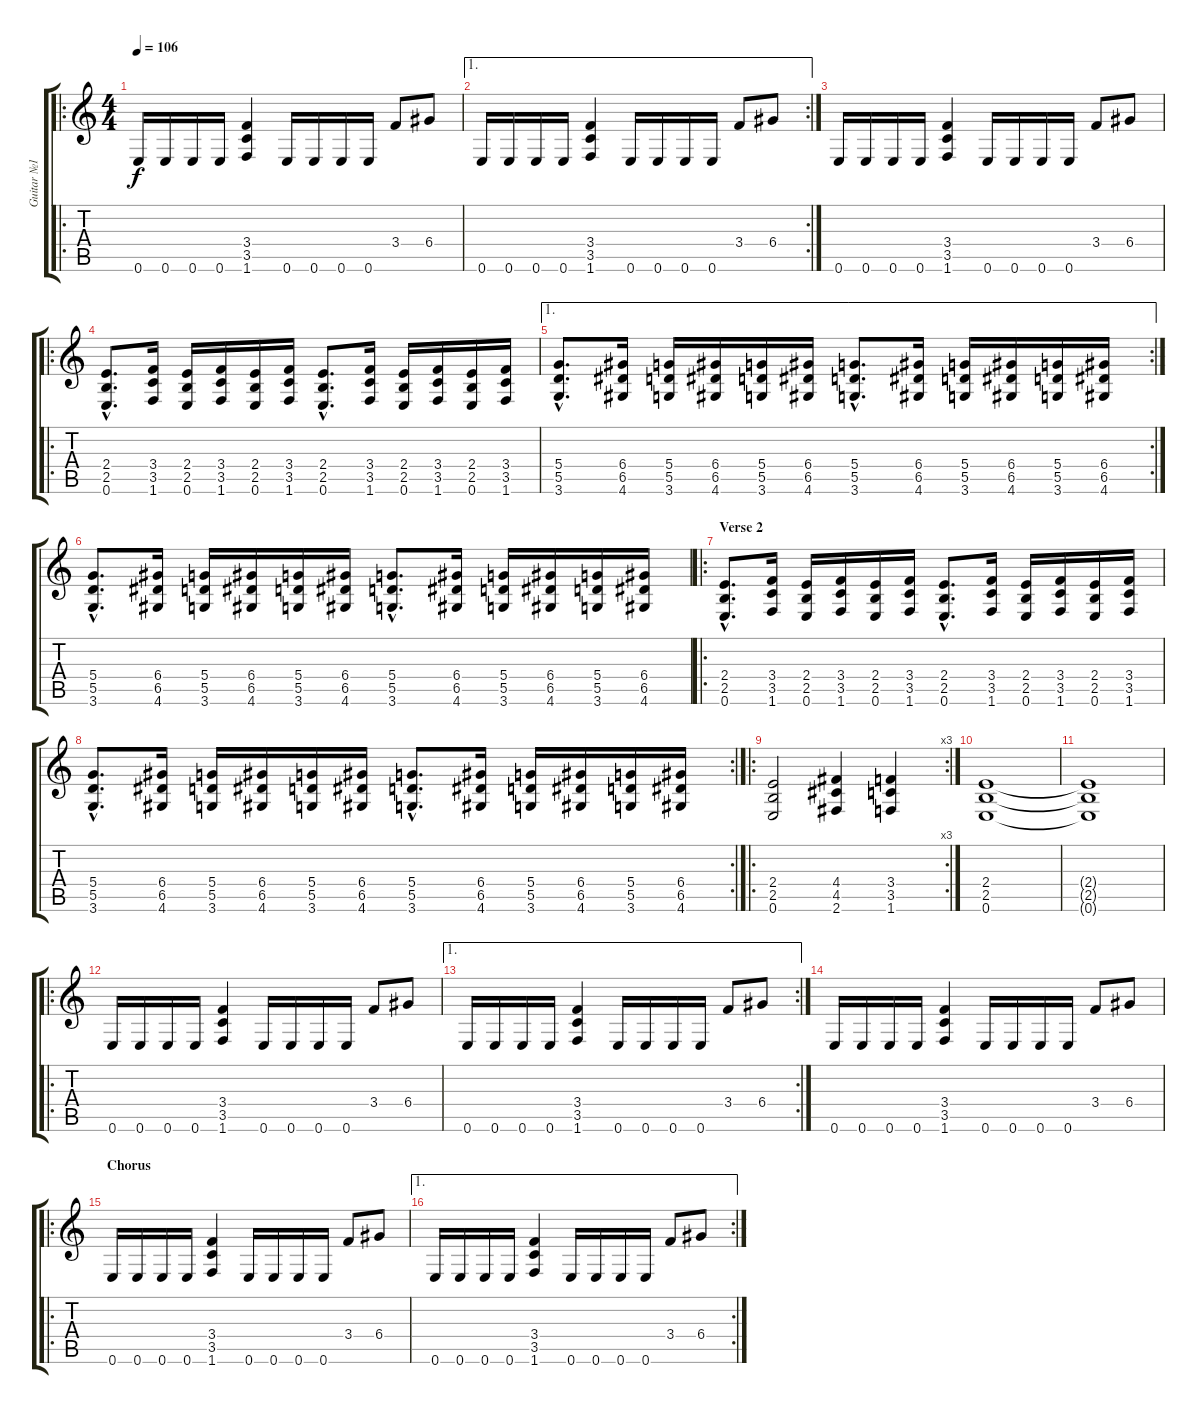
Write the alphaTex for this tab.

\track ("Guitar №1" "Guitar №1") {instrument distortionguitar}
\staff {score tabs}
\tuning (E4 B3 G3 D3 A2 E2) {hide}
\ro
\ts (4 4)
\tempo 106
\clef g2
\ks c
0.6.16{dy f} 0.6.16 0.6.16 0.6.16 (3.4 3.5 1.6).4 0.6.16 0.6.16 0.6.16 0.6.16 3.4.8 6.4.8 |
\ae 1
\rc 2
0.6.16 0.6.16 0.6.16 0.6.16 (3.4 3.5 1.6).4 0.6.16 0.6.16 0.6.16 0.6.16 3.4.8 6.4.8 |
0.6.16 0.6.16 0.6.16 0.6.16 (3.4 3.5 1.6).4 0.6.16 0.6.16 0.6.16 0.6.16 3.4.8 6.4.8 |
\ro
(2.4{hac} 2.5{hac} 0.6{hac}).8{d} (3.4 3.5 1.6).16 (2.4 2.5 0.6).16 (3.4 3.5 1.6).16 (2.4 2.5 0.6).16 (3.4 3.5 1.6).16 (2.4{hac} 2.5{hac} 0.6{hac}).8{d} (3.4 3.5 1.6).16 (2.4 2.5 0.6).16 (3.4 3.5 1.6).16 (2.4 2.5 0.6).16 (3.4 3.5 1.6).16 |
\ae 1
\rc 2
(5.4{hac} 5.5{hac} 3.6{hac}).8{d} (6.4 6.5 4.6).16 (5.4 5.5 3.6).16 (6.4 6.5 4.6).16 (5.4 5.5 3.6).16 (6.4 6.5 4.6).16 (5.4{hac} 5.5{hac} 3.6{hac}).8{d} (6.4 6.5 4.6).16 (5.4 5.5 3.6).16 (6.4 6.5 4.6).16 (5.4 5.5 3.6).16 (6.4 6.5 4.6).16 |
(5.4{hac} 5.5{hac} 3.6{hac}).8{d} (6.4 6.5 4.6).16 (5.4 5.5 3.6).16 (6.4 6.5 4.6).16 (5.4 5.5 3.6).16 (6.4 6.5 4.6).16 (5.4{hac} 5.5{hac} 3.6{hac}).8{d} (6.4 6.5 4.6).16 (5.4 5.5 3.6).16 (6.4 6.5 4.6).16 (5.4 5.5 3.6).16 (6.4 6.5 4.6).16 |
\ro
\section ("" "Verse 2")
(2.4{hac} 2.5{hac} 0.6{hac}).8{d} (3.4 3.5 1.6).16 (2.4 2.5 0.6).16 (3.4 3.5 1.6).16 (2.4 2.5 0.6).16 (3.4 3.5 1.6).16 (2.4{hac} 2.5{hac} 0.6{hac}).8{d} (3.4 3.5 1.6).16 (2.4 2.5 0.6).16 (3.4 3.5 1.6).16 (2.4 2.5 0.6).16 (3.4 3.5 1.6).16 |
\rc 2
(5.4{hac} 5.5{hac} 3.6{hac}).8{d} (6.4 6.5 4.6).16 (5.4 5.5 3.6).16 (6.4 6.5 4.6).16 (5.4 5.5 3.6).16 (6.4 6.5 4.6).16 (5.4{hac} 5.5{hac} 3.6{hac}).8{d} (6.4 6.5 4.6).16 (5.4 5.5 3.6).16 (6.4 6.5 4.6).16 (5.4 5.5 3.6).16 (6.4 6.5 4.6).16 |
\ro
\rc 3
(2.4 2.5 0.6).2 (4.4 4.5 2.6).4 (3.4 3.5 1.6).4 |
(2.4 2.5 0.6).1 |
(2.4{t} 2.5{t} 0.6{t}).1 |
\ro
0.6.16 0.6.16 0.6.16 0.6.16 (3.4 3.5 1.6).4 0.6.16 0.6.16 0.6.16 0.6.16 3.4.8 6.4.8 |
\ae 1
\rc 2
0.6.16 0.6.16 0.6.16 0.6.16 (3.4 3.5 1.6).4 0.6.16 0.6.16 0.6.16 0.6.16 3.4.8 6.4.8 |
0.6.16 0.6.16 0.6.16 0.6.16 (3.4 3.5 1.6).4 0.6.16 0.6.16 0.6.16 0.6.16 3.4.8 6.4.8 |
\ro
\section ("" "Chorus")
0.6.16 0.6.16 0.6.16 0.6.16 (3.4 3.5 1.6).4 0.6.16 0.6.16 0.6.16 0.6.16 3.4.8 6.4.8 |
\ae 1
\rc 2
0.6.16 0.6.16 0.6.16 0.6.16 (3.4 3.5 1.6).4 0.6.16 0.6.16 0.6.16 0.6.16 3.4.8 6.4.8
